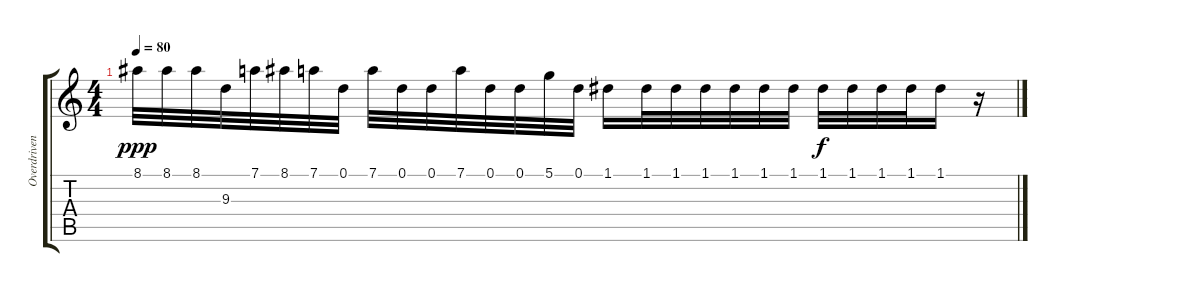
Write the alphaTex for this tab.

\track ("Overdriven 1" "Overdriven") {instrument overdrivenguitar}
\staff {score tabs}
\tuning (D4 A3 F3 C3 G2 D2) {hide}
\ts (4 4)
\tempo 80
\clef g2
\ks c
8.1.32{dy ppp} 8.1.32 8.1.32 9.3.32 7.1.32 8.1.32 7.1.32 0.1.32 7.1.32 0.1.32 0.1.32 7.1.32 0.1.32 0.1.32 5.1.32 0.1.32 1.1.16 1.1.32 1.1.32 1.1.32 1.1.32 1.1.32 1.1.32 1.1.32{dy f} 1.1.32 1.1.32 1.1.32 1.1.16 r.16
